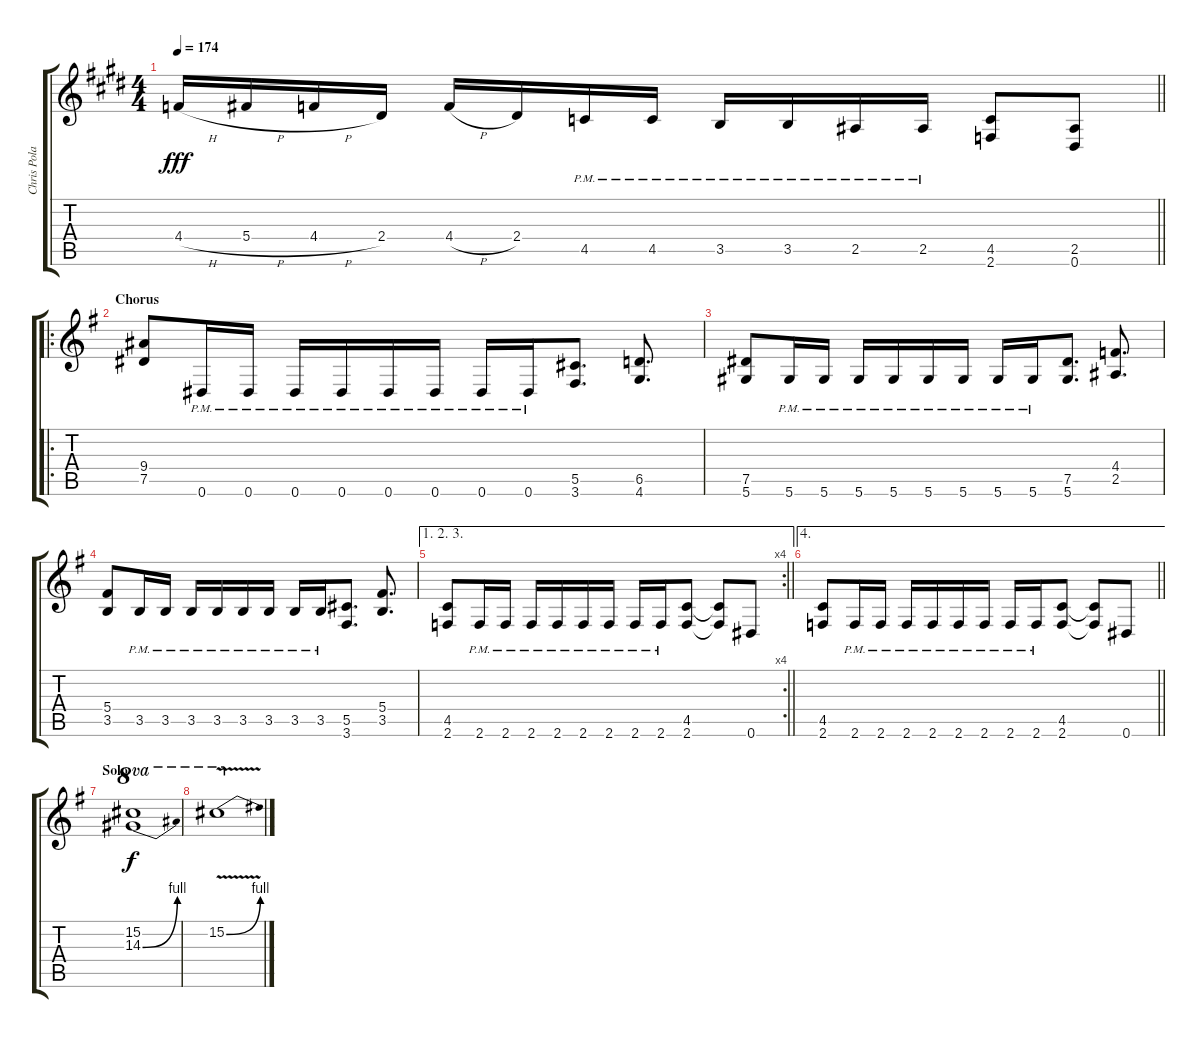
\track ("Chris Poland" "Chris Pola") {instrument overdrivenguitar}
\staff {score tabs}
\tuning (Eb4 Bb3 Gb3 Db3 Ab2 Eb2) {hide}
\ts (4 4)
\tempo 174
\clef g2
\barLineRight lightlight
\ks e
4.4{h}.16{dy fff} 5.4{h}.16 4.4{h}.16 2.4.16 4.4{h}.16 2.4.16 4.5{pm}.16 4.5{pm}.16 3.5{pm}.16 3.5{pm}.16 2.5{pm}.16 2.5{pm}.16 (4.5 2.6).8 (2.5 0.6).8 |
\ro
\section ("" "Chorus")
\ks g
(9.4 7.5).8 0.6{pm}.16 0.6{pm}.16 0.6{pm}.16 0.6{pm}.16 0.6{pm}.16 0.6{pm}.16 0.6{pm}.16 0.6{pm}.16 (5.5 3.6).8{d} (6.5 4.6).8{d} |
(7.5 5.6).8 5.6{pm}.16 5.6{pm}.16 5.6{pm}.16 5.6{pm}.16 5.6{pm}.16 5.6{pm}.16 5.6{pm}.16 5.6{pm}.16 (7.5 5.6).8{d} (4.4 2.5).8{d} |
(5.4 3.5).8 3.5{pm}.16 3.5{pm}.16 3.5{pm}.16 3.5{pm}.16 3.5{pm}.16 3.5{pm}.16 3.5{pm}.16 3.5{pm}.16 (5.5 3.6).8{d} (5.4 3.5).8{d} |
\ae (1 2 3)
\rc 4
\barLineRight lightlight
(4.5 2.6).8 2.6{pm}.16 2.6{pm}.16 2.6{pm}.16 2.6{pm}.16 2.6{pm}.16 2.6{pm}.16 2.6{pm}.16 2.6{pm}.16 (4.5 2.6).8 (4.5{t} 2.6{t}).8 0.6.8 |
\ae 4
\barLineRight lightlight
(4.5 2.6).8 2.6{pm}.16 2.6{pm}.16 2.6{pm}.16 2.6{pm}.16 2.6{pm}.16 2.6{pm}.16 2.6{pm}.16 2.6{pm}.16 (4.5 2.6).8 (4.5{t} 2.6{t}).8 0.6.8 |
\section ("" "Solo")
(15.2 14.3{be (bend 0 0 60 4)}).1{ot 8va dy f} |
15.2{be (bend 0 0 60 4) v}.1{ot 8va}
